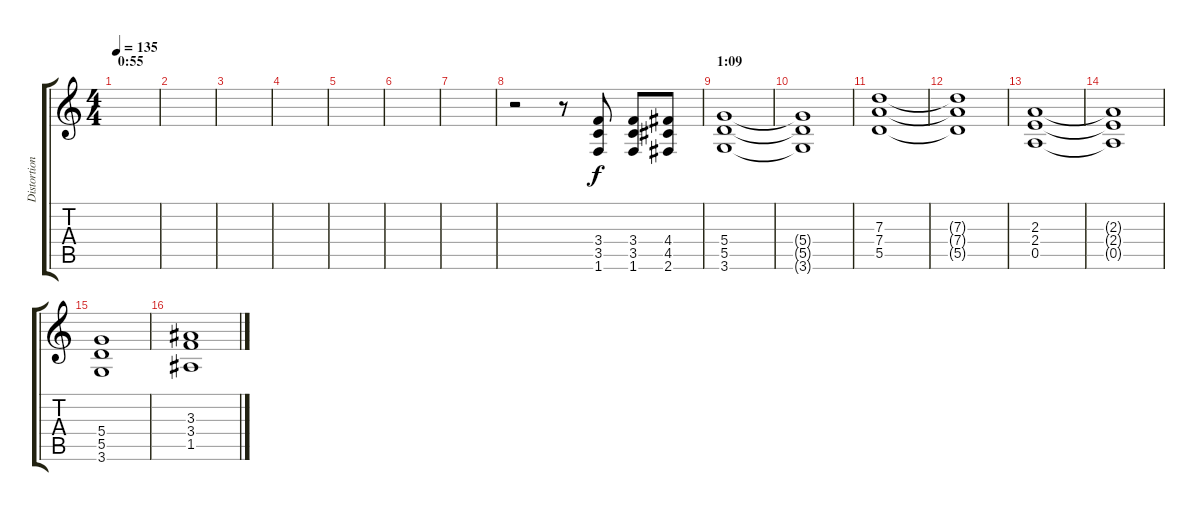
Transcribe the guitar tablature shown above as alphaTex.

\track ("Distortion 1" "Distortion") {instrument distortionguitar}
\staff {score tabs}
\tuning (E4 B3 G3 D3 A2 E2) {hide}
\ts (4 4)
\section ("" "0:55")
\tempo 135
\clef g2
\ks c
|
|
|
|
|
|
|
r.2 r.8 (3.4 3.5 1.6).8 (3.4 3.5 1.6).8 (4.4 4.5 2.6).8 |
\section ("" "1:09")
(5.4 5.5 3.6).1 |
(5.4{t} 5.5{t} 3.6{t}).1 |
(7.3 7.4 5.5).1 |
(7.3{t} 7.4{t} 5.5{t}).1 |
(2.3 2.4 0.5).1 |
(2.3{t} 2.4{t} 0.5{t}).1 |
(5.4 5.5 3.6).1 |
(3.3 3.4 1.5).1
